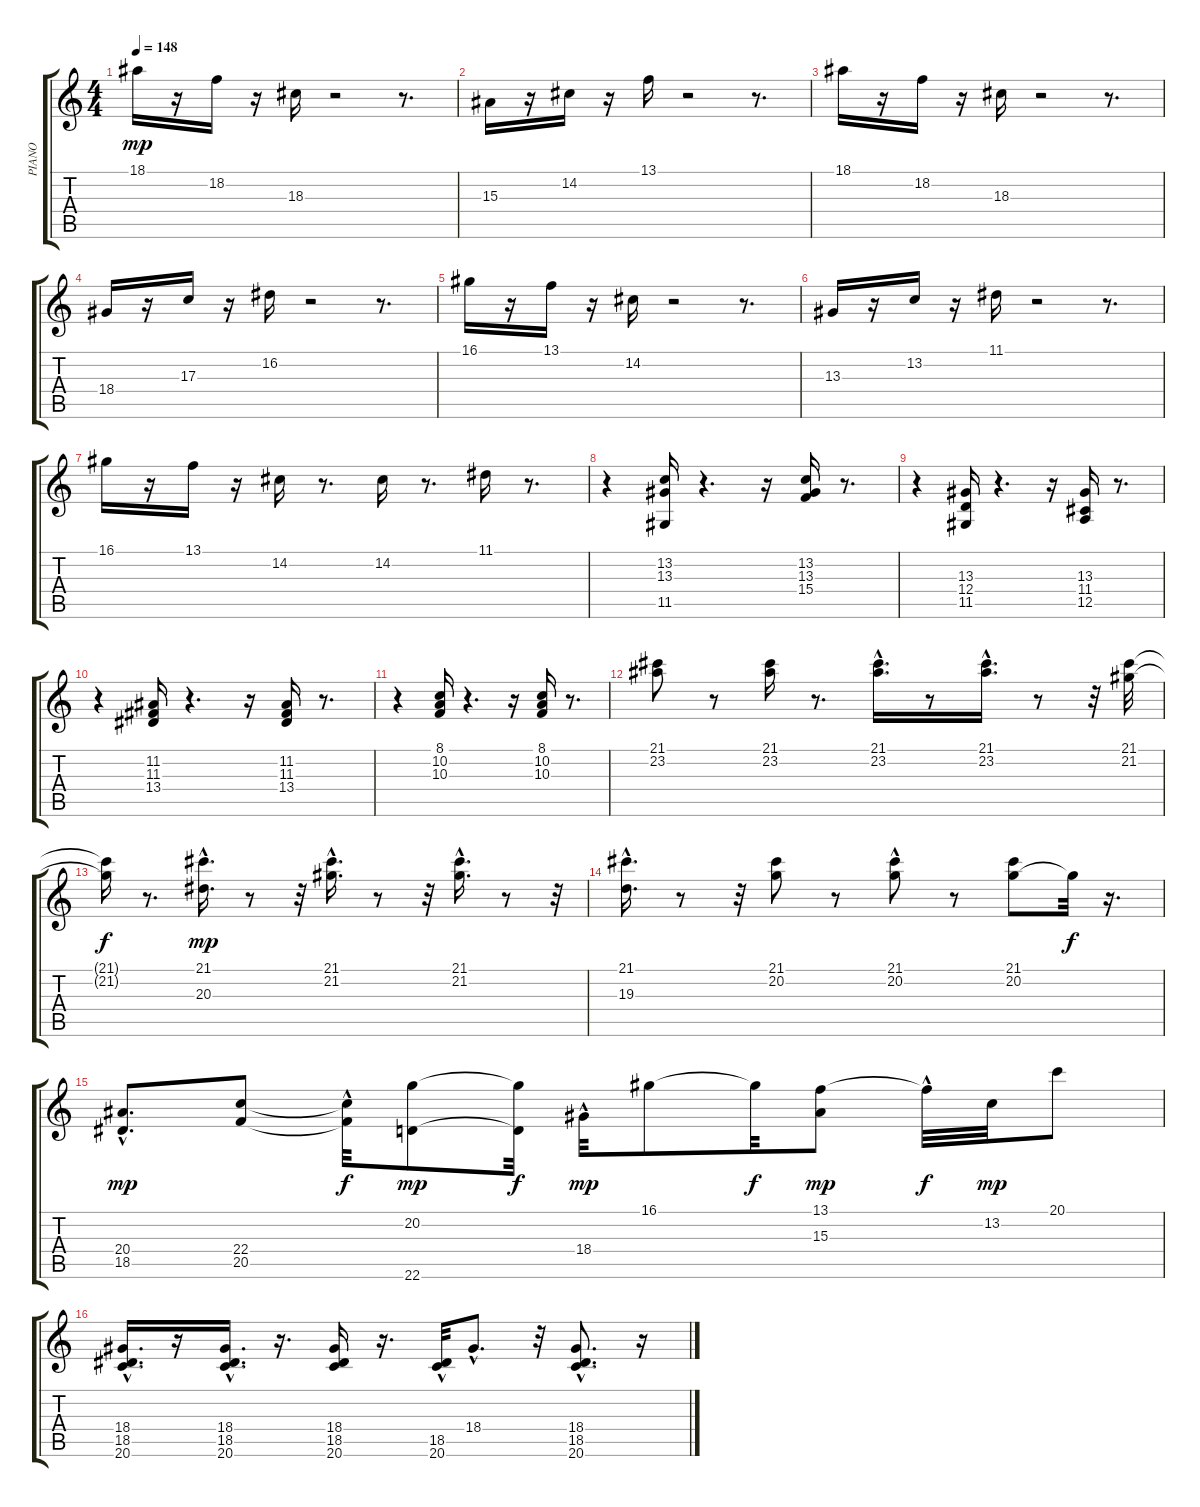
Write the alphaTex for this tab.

\track ("PIANO" "PIANO") {instrument brightacousticpiano}
\staff {score tabs}
\tuning (E4 B3 G3 D3 A2 E2) {hide}
\ts (4 4)
\tempo 148
\clef g2
\ks c
18.1.16{dy mp} r.16 18.2.16 r.16 18.3.16 r.2 r.8{d} |
15.3.16 r.16 14.2.16 r.16 13.1.16 r.2 r.8{d} |
18.1.16 r.16 18.2.16 r.16 18.3.16 r.2 r.8{d} |
18.4.16 r.16 17.3.16 r.16 16.2.16 r.2 r.8{d} |
16.1.16 r.16 13.1.16 r.16 14.2.16 r.2 r.8{d} |
13.3.16 r.16 13.2.16 r.16 11.1.16 r.2 r.8{d} |
16.1.16 r.16 13.1.16 r.16 14.2.16 r.8{d} 14.2.16 r.8{d} 11.1.16 r.8{d} |
r.4 (13.2 13.3 11.5).16 r.4{d} r.16 (13.2 13.3 15.4).16 r.8{d} |
r.4 (13.3 12.4 11.5).16 r.4{d} r.16 (13.3 11.4 12.5).16 r.8{d} |
r.4 (11.2 11.3 13.4).16 r.4{d} r.16 (11.2 11.3 13.4).16 r.8{d} |
r.4 (8.1 10.2 10.3).16 r.4{d} r.16 (8.1 10.2 10.3).16 r.8{d} |
(21.1 23.2).8 r.8 (21.1 23.2).16 r.8{d} (21.1{hac} 23.2{hac}).16{d} r.8 (21.1{hac} 23.2{hac}).16{d} r.8 r.32 (21.1 21.2).32 |
(21.1{t} 21.2{t}).16{dy f} r.8{d} (21.1{hac} 20.3).16{d dy mp} r.8 r.32 (21.1{hac} 21.2).16{d} r.8 r.32 (21.1{hac} 21.2{hac}).16{d} r.8 r.32 |
(21.1{hac} 19.3{hac}).16{d} r.8 r.32 (21.1 20.2).8 r.8 (21.1{hac} 20.2).8 r.8 (21.1 20.2).8 20.2{t}.32{dy f} r.16{d} |
(20.4{hac} 18.5{hac}).8{d dy mp} (22.4 20.5).8 (22.4{t} 20.5{hac t}).32{dy f} (20.2 22.6).8{dy mp} (20.2{t} 22.6{t}).32{dy f} 18.4{hac}.32{dy mp} 16.1.8 16.1{t}.32{dy f} (13.1 15.3).8{dy mp} 13.1{hac t}.32{dy f} 13.2.32{dy mp} 20.1.8 |
(18.4{hac} 18.5{hac} 20.6{hac}).16{d} r.16 (18.4{hac} 18.5{hac} 20.6{hac}).16{d} r.16{d} (18.4 18.5 20.6).16 r.16{d} (18.5{hac} 20.6{hac}).32 18.4{hac}.8{d} r.32 (18.4{hac} 18.5{hac} 20.6{hac}).8{d} r.16
